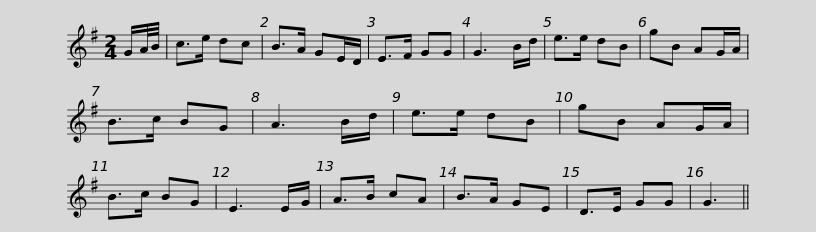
X:1
L:1/8
M:2/4
I:linebreak $
K:G
V:1 treble
V:1
 G/A/4B/4 | c>e dc | B>A GE/D/ | E>F GG | G3 B/d/ | %5
 e>e dB | gB AG/A/ | B>c BG | A3 B/d/ | e>e dB |$ %10
 gB AG/A/ | B>c BG | E3 E/G/ | A>B cA | B>A GE | %15
 D>E GG | G3 || %17
